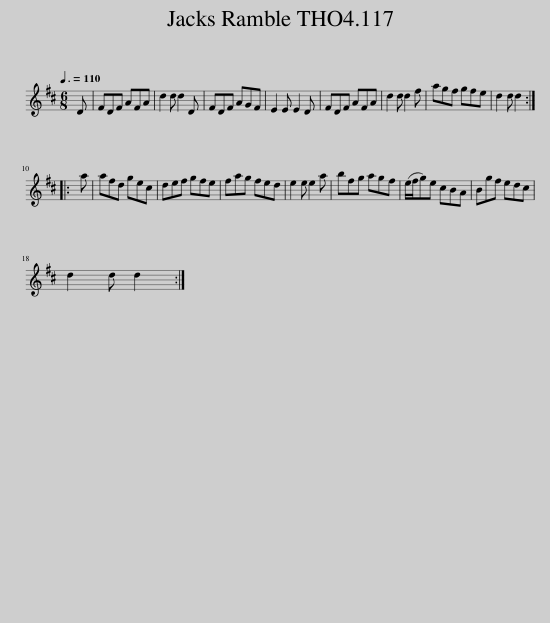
X:1
L:1/8
Q:3/8=110
M:6/8
I:linebreak $
K:D
V:1 treble
V:1
 D | FDF AFA | d2 d d2 D | FDF AGF | E2 E E2 D | %5
 FDF AFA | d2 d d2 f | agf gfe | d2 d d2 ::$ a | %10
 afd gec | def gfe | fag fed | e2 e e2 a | bfg agf | %15
 (e/f/g)e cBA | Bgf edc |$ d2 d d2 :| %18
